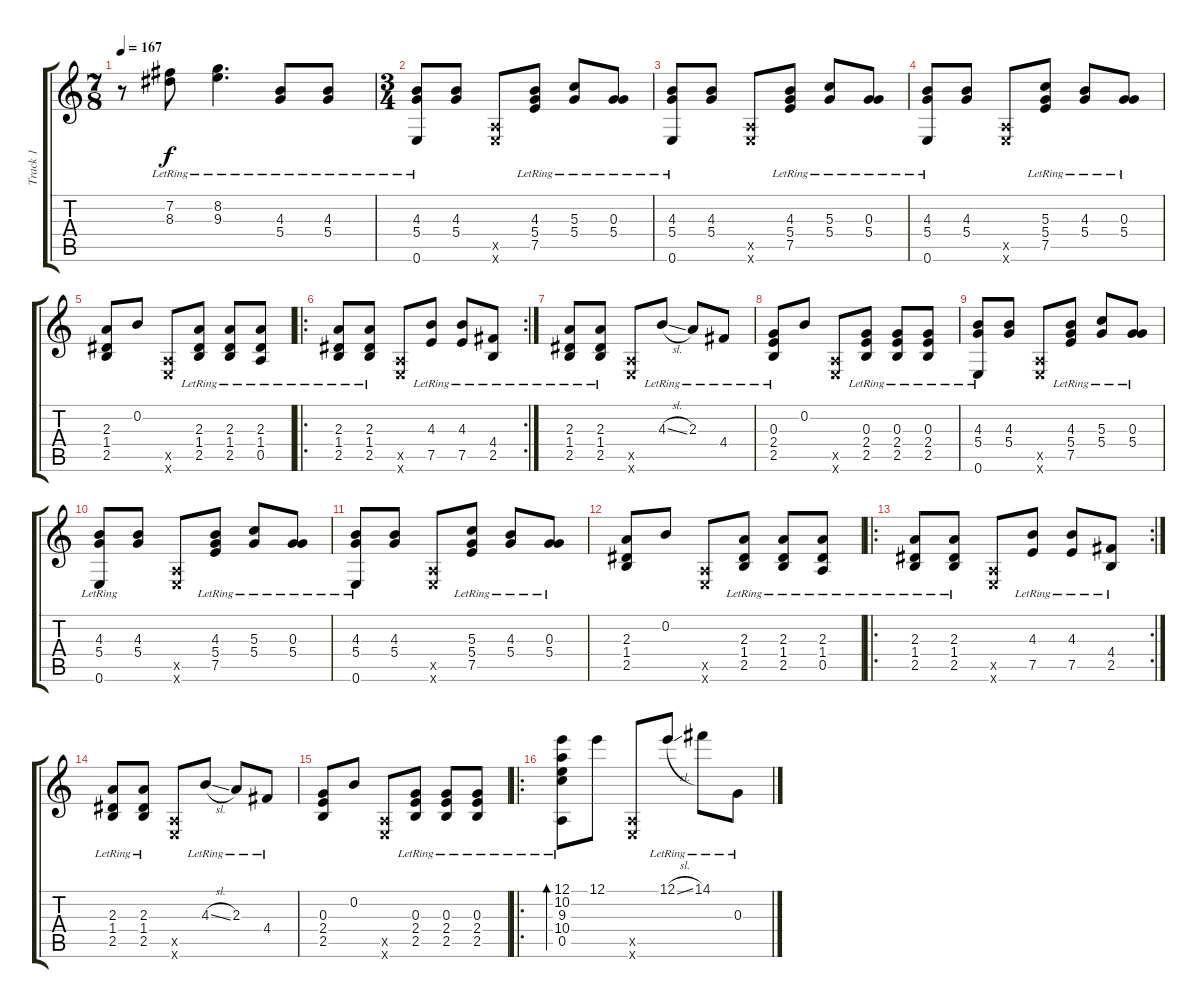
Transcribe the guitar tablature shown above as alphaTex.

\track ("Track 1" "Track 1") {instrument acousticguitarnylon}
\staff {score tabs}
\tuning (E4 B3 G3 D3 A2 E2) {hide}
\ts (7 8)
\tempo 167
\clef g2
\ks c
r.8{dy f} (7.2{lr} 8.3{lr}).8 (8.2{lr} 9.3{lr}).4{d} (4.3{lr} 5.4{lr}).8 (4.3{lr} 5.4{lr}).8 |
\ts (3 4)
(4.3{lr} 5.4{lr} 0.6{lr}).8 (4.3 5.4).8 (0.5{x} 0.6{x}).8 (4.3{lr} 5.4{lr} 7.5{lr}).8 (5.3{lr} 5.4{lr}).8 (0.3{lr} 5.4{lr}).8 |
(4.3{lr} 5.4{lr} 0.6{lr}).8 (4.3 5.4).8 (0.5{x} 0.6{x}).8 (4.3{lr} 5.4{lr} 7.5{lr}).8 (5.3{lr} 5.4{lr}).8 (0.3{lr} 5.4{lr}).8 |
(4.3{lr} 5.4{lr} 0.6{lr}).8 (4.3 5.4).8 (0.5{x} 0.6{x}).8 (5.3{lr} 5.4{lr} 7.5{lr}).8 (4.3{lr} 5.4{lr}).8 (0.3{lr} 5.4{lr}).8 |
(2.3 1.4 2.5).8 0.2.8 (0.5{x} 0.6{x}).8 (2.3{lr} 1.4{lr} 2.5{lr}).8 (2.3{lr} 1.4{lr} 2.5{lr}).8 (2.3{lr} 1.4{lr} 0.5{lr}).8 |
\ro
\rc 2
(2.3{lr} 1.4{lr} 2.5{lr}).8 (2.3 1.4 2.5{lr}).8 (0.5{x} 0.6{x}).8 (4.3{lr} 7.5{lr}).8 (4.3{lr} 7.5{lr}).8 (4.4{lr} 2.5{lr}).8 |
(2.3{lr} 1.4{lr} 2.5{lr}).8 (2.3 1.4 2.5{lr}).8 (0.5{x} 0.6{x}).8 4.3{sl lr}.8 2.3{lr}.8 4.4{lr}.8 |
(0.3 2.4 2.5{lr}).8 0.2.8 (0.5{x} 0.6{x}).8 (0.3{lr} 2.4{lr} 2.5{lr}).8 (0.3{lr} 2.4{lr} 2.5{lr}).8 (0.3{lr} 2.4{lr} 2.5{lr}).8 |
(4.3{lr} 5.4{lr} 0.6{lr}).8 (4.3 5.4).8 (0.5{x} 0.6{x}).8 (4.3{lr} 5.4{lr} 7.5{lr}).8 (5.3{lr} 5.4{lr}).8 (0.3{lr} 5.4{lr}).8 |
(4.3{lr} 5.4{lr} 0.6{lr}).8 (4.3 5.4).8 (0.5{x} 0.6{x}).8 (4.3{lr} 5.4{lr} 7.5{lr}).8 (5.3{lr} 5.4{lr}).8 (0.3{lr} 5.4{lr}).8 |
(4.3{lr} 5.4{lr} 0.6{lr}).8 (4.3 5.4).8 (0.5{x} 0.6{x}).8 (5.3{lr} 5.4{lr} 7.5{lr}).8 (4.3{lr} 5.4{lr}).8 (0.3{lr} 5.4{lr}).8 |
(2.3 1.4 2.5).8 0.2.8 (0.5{x} 0.6{x}).8 (2.3{lr} 1.4{lr} 2.5{lr}).8 (2.3{lr} 1.4{lr} 2.5{lr}).8 (2.3{lr} 1.4{lr} 0.5{lr}).8 |
\ro
\rc 2
(2.3{lr} 1.4{lr} 2.5{lr}).8 (2.3 1.4 2.5{lr}).8 (0.5{x} 0.6{x}).8 (4.3{lr} 7.5{lr}).8 (4.3{lr} 7.5{lr}).8 (4.4{lr} 2.5{lr}).8 |
(2.3{lr} 1.4{lr} 2.5{lr}).8 (2.3 1.4 2.5{lr}).8 (0.5{x} 0.6{x}).8 4.3{sl lr}.8 2.3{lr}.8 4.4{lr}.8 |
(0.3 2.4 2.5).8 0.2.8 (0.5{x} 0.6{x}).8 (0.3{lr} 2.4{lr} 2.5{lr}).8 (0.3{lr} 2.4{lr} 2.5{lr}).8 (0.3{lr} 2.4{lr} 2.5{lr}).8 |
\ro
(12.1{lr} 10.2 9.3 10.4 0.5{lr}).8{bd 480} 12.1.8 (0.5{x} 0.6{x}).8 12.1{sl lr}.8 14.1{lr}.8 0.3{lr}.8
